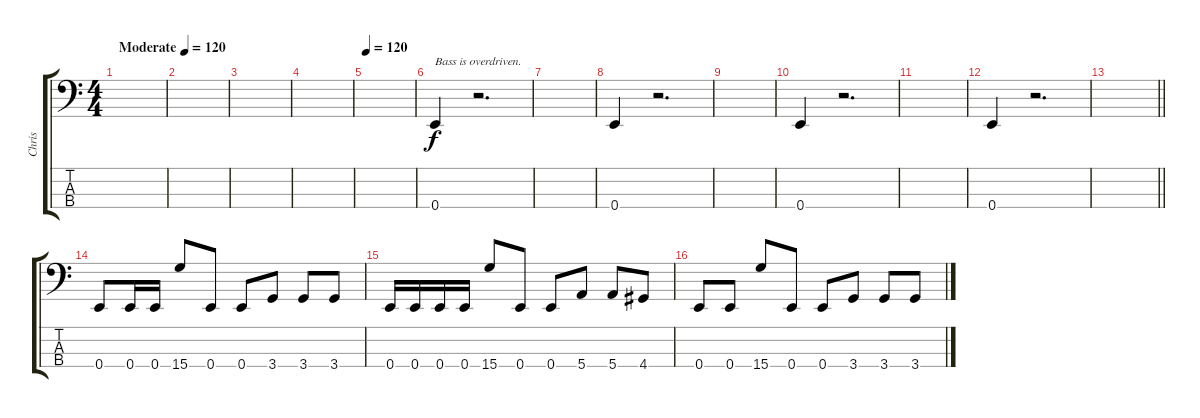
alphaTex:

\track ("Chris" "Chris") {instrument electricbassfinger}
\staff {score tabs}
\tuning (G2 D2 A1 E1) {hide}
\ts (4 4)
\tempo (120 "Moderate")
\tempo 90
\tempo (120 "Moderate")
\clef f4
\ks c
|
|
|
|
\tempo 120
|
0.4.4{txt "Bass is overdriven."} r.2{d} |
|
0.4.4 r.2{d} |
|
0.4.4 r.2{d} |
|
0.4.4 r.2{d} |
\barLineRight lightlight
|
0.4.8 0.4.16 0.4.16 15.4.8 0.4.8 0.4.8 3.4.8 3.4.8 3.4.8 |
0.4.16 0.4.16 0.4.16 0.4.16 15.4.8 0.4.8 0.4.8 5.4.8 5.4.8 4.4.8 |
0.4.8 0.4.8 15.4.8 0.4.8 0.4.8 3.4.8 3.4.8 3.4.8
